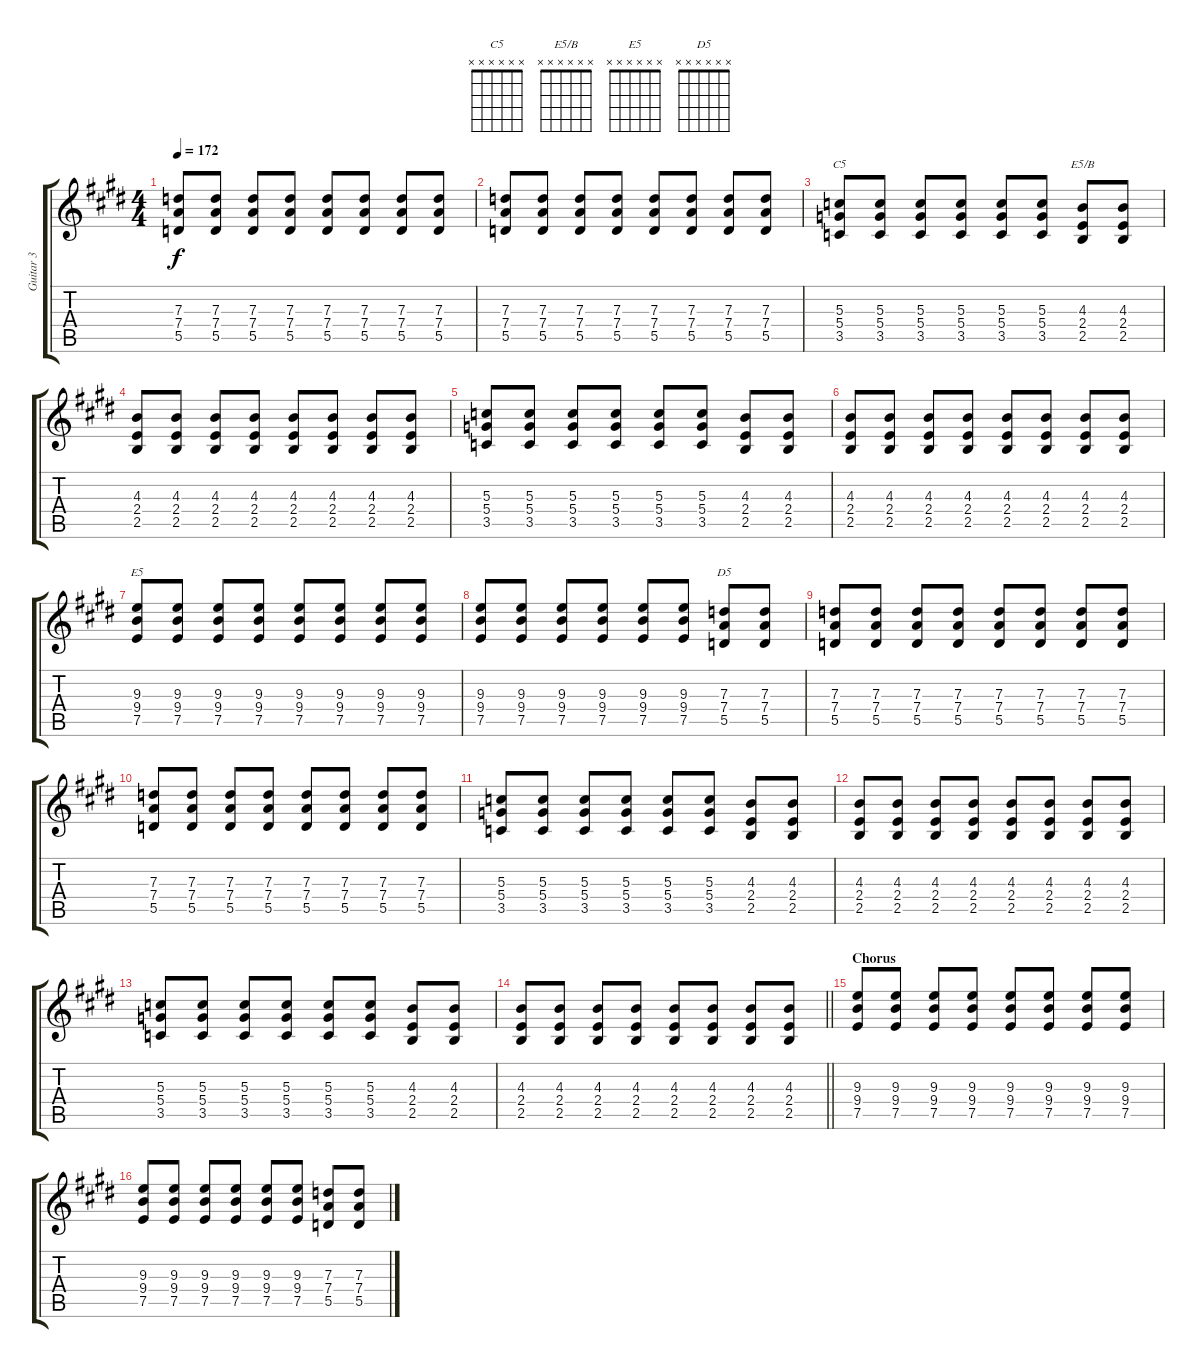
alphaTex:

\track ("Guitar 3" "Guitar 3") {instrument distortionguitar}
\staff {score tabs}
\tuning (E4 B3 G3 D3 A2 E2) {hide}
\chord ("C5" x x x x x x)
\chord ("E5/B" x x x x x x)
\chord ("E5" x x x x x x)
\chord ("D5" x x x x x x)
\ts (4 4)
\tempo 172
\clef g2
\ks e
(7.3 7.4 5.5).8{dy f} (7.3 7.4 5.5).8 (7.3 7.4 5.5).8 (7.3 7.4 5.5).8 (7.3 7.4 5.5).8 (7.3 7.4 5.5).8 (7.3 7.4 5.5).8 (7.3 7.4 5.5).8 |
(7.3 7.4 5.5).8 (7.3 7.4 5.5).8 (7.3 7.4 5.5).8 (7.3 7.4 5.5).8 (7.3 7.4 5.5).8 (7.3 7.4 5.5).8 (7.3 7.4 5.5).8 (7.3 7.4 5.5).8 |
(5.3 5.4 3.5).8{ch "C5"} (5.3 5.4 3.5).8 (5.3 5.4 3.5).8 (5.3 5.4 3.5).8 (5.3 5.4 3.5).8 (5.3 5.4 3.5).8 (4.3 2.4 2.5).8{ch "E5/B"} (4.3 2.4 2.5).8 |
(4.3 2.4 2.5).8 (4.3 2.4 2.5).8 (4.3 2.4 2.5).8 (4.3 2.4 2.5).8 (4.3 2.4 2.5).8 (4.3 2.4 2.5).8 (4.3 2.4 2.5).8 (4.3 2.4 2.5).8 |
(5.3 5.4 3.5).8 (5.3 5.4 3.5).8 (5.3 5.4 3.5).8 (5.3 5.4 3.5).8 (5.3 5.4 3.5).8 (5.3 5.4 3.5).8 (4.3 2.4 2.5).8 (4.3 2.4 2.5).8 |
(4.3 2.4 2.5).8 (4.3 2.4 2.5).8 (4.3 2.4 2.5).8 (4.3 2.4 2.5).8 (4.3 2.4 2.5).8 (4.3 2.4 2.5).8 (4.3 2.4 2.5).8 (4.3 2.4 2.5).8 |
(9.3 9.4 7.5).8{ch "E5"} (9.3 9.4 7.5).8 (9.3 9.4 7.5).8 (9.3 9.4 7.5).8 (9.3 9.4 7.5).8 (9.3 9.4 7.5).8 (9.3 9.4 7.5).8 (9.3 9.4 7.5).8 |
(9.3 9.4 7.5).8 (9.3 9.4 7.5).8 (9.3 9.4 7.5).8 (9.3 9.4 7.5).8 (9.3 9.4 7.5).8 (9.3 9.4 7.5).8 (7.3 7.4 5.5).8{ch "D5"} (7.3 7.4 5.5).8 |
(7.3 7.4 5.5).8 (7.3 7.4 5.5).8 (7.3 7.4 5.5).8 (7.3 7.4 5.5).8 (7.3 7.4 5.5).8 (7.3 7.4 5.5).8 (7.3 7.4 5.5).8 (7.3 7.4 5.5).8 |
(7.3 7.4 5.5).8 (7.3 7.4 5.5).8 (7.3 7.4 5.5).8 (7.3 7.4 5.5).8 (7.3 7.4 5.5).8 (7.3 7.4 5.5).8 (7.3 7.4 5.5).8 (7.3 7.4 5.5).8 |
(5.3 5.4 3.5).8 (5.3 5.4 3.5).8 (5.3 5.4 3.5).8 (5.3 5.4 3.5).8 (5.3 5.4 3.5).8 (5.3 5.4 3.5).8 (4.3 2.4 2.5).8 (4.3 2.4 2.5).8 |
(4.3 2.4 2.5).8 (4.3 2.4 2.5).8 (4.3 2.4 2.5).8 (4.3 2.4 2.5).8 (4.3 2.4 2.5).8 (4.3 2.4 2.5).8 (4.3 2.4 2.5).8 (4.3 2.4 2.5).8 |
(5.3 5.4 3.5).8 (5.3 5.4 3.5).8 (5.3 5.4 3.5).8 (5.3 5.4 3.5).8 (5.3 5.4 3.5).8 (5.3 5.4 3.5).8 (4.3 2.4 2.5).8 (4.3 2.4 2.5).8 |
\barLineRight lightlight
(4.3 2.4 2.5).8 (4.3 2.4 2.5).8 (4.3 2.4 2.5).8 (4.3 2.4 2.5).8 (4.3 2.4 2.5).8 (4.3 2.4 2.5).8 (4.3 2.4 2.5).8 (4.3 2.4 2.5).8 |
\section ("" "Chorus")
(9.3 9.4 7.5).8 (9.3 9.4 7.5).8 (9.3 9.4 7.5).8 (9.3 9.4 7.5).8 (9.3 9.4 7.5).8 (9.3 9.4 7.5).8 (9.3 9.4 7.5).8 (9.3 9.4 7.5).8 |
(9.3 9.4 7.5).8 (9.3 9.4 7.5).8 (9.3 9.4 7.5).8 (9.3 9.4 7.5).8 (9.3 9.4 7.5).8 (9.3 9.4 7.5).8 (7.3 7.4 5.5).8 (7.3 7.4 5.5).8
